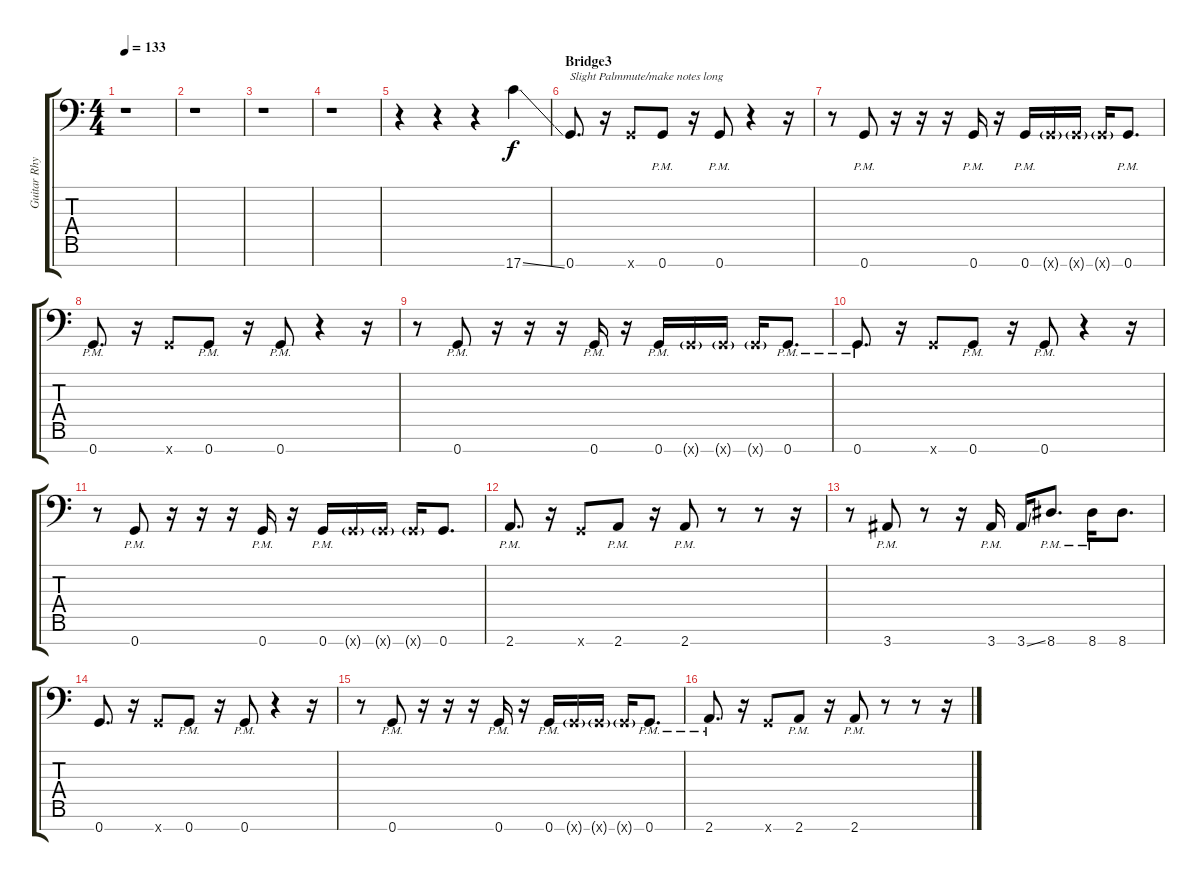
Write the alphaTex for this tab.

\track ("Guitar Rhythm1" "Guitar Rhy") {instrument distortionguitar}
\staff {score tabs}
\tuning (E4 B3 G3 D3 A2 E2 G1) {hide}
\ts (4 4)
\tempo 133
\clef f4
\ks c
r.1{dy f} |
r.1 |
r.1 |
r.1 |
r.4 r.4 r.4 17.7{ss}.4 |
\section ("" "Bridge3")
0.7.8{d txt "Slight Palmmute/make notes long"} r.16 0.7{x}.8 0.7{pm}.8 r.16 0.7{pm}.8 r.4 r.16 |
r.8 0.7{pm}.8 r.16 r.16 r.16 0.7{pm}.16 r.16 0.7{pm}.16 0.7{g x}.16 0.7{g x}.16 0.7{g x}.16 0.7{pm}.8{d} |
0.7{pm}.8{d} r.16 0.7{x}.8 0.7{pm}.8 r.16 0.7{pm}.8 r.4 r.16 |
r.8 0.7{pm}.8 r.16 r.16 r.16 0.7{pm}.16 r.16 0.7{pm}.16 0.7{g x}.16 0.7{g x}.16 0.7{g x}.16 0.7{pm}.8{d} |
0.7{pm}.8{d} r.16 0.7{x}.8 0.7{pm}.8 r.16 0.7{pm}.8 r.4 r.16 |
r.8 0.7{pm}.8 r.16 r.16 r.16 0.7{pm}.16 r.16 0.7{pm}.16 0.7{g x}.16 0.7{g x}.16 0.7{g x}.16 0.7.8{d} |
2.7{pm}.8{d} r.16 0.7{x}.8 2.7{pm}.8 r.16 2.7{pm}.8 r.8 r.8 r.16 |
r.8 3.7{pm}.8 r.8 r.16 3.7{pm}.16 3.7{ss}.16 8.7{pm}.8{d} 8.7{pm}.16 8.7.8{d} |
0.7.8{d} r.16 0.7{x}.8 0.7{pm}.8 r.16 0.7{pm}.8 r.4 r.16 |
r.8 0.7{pm}.8 r.16 r.16 r.16 0.7{pm}.16 r.16 0.7{pm}.16 0.7{g x}.16 0.7{g x}.16 0.7{g x}.16 0.7{pm}.8{d} |
2.7{pm}.8{d} r.16 0.7{x}.8 2.7{pm}.8 r.16 2.7{pm}.8 r.8 r.8 r.16
